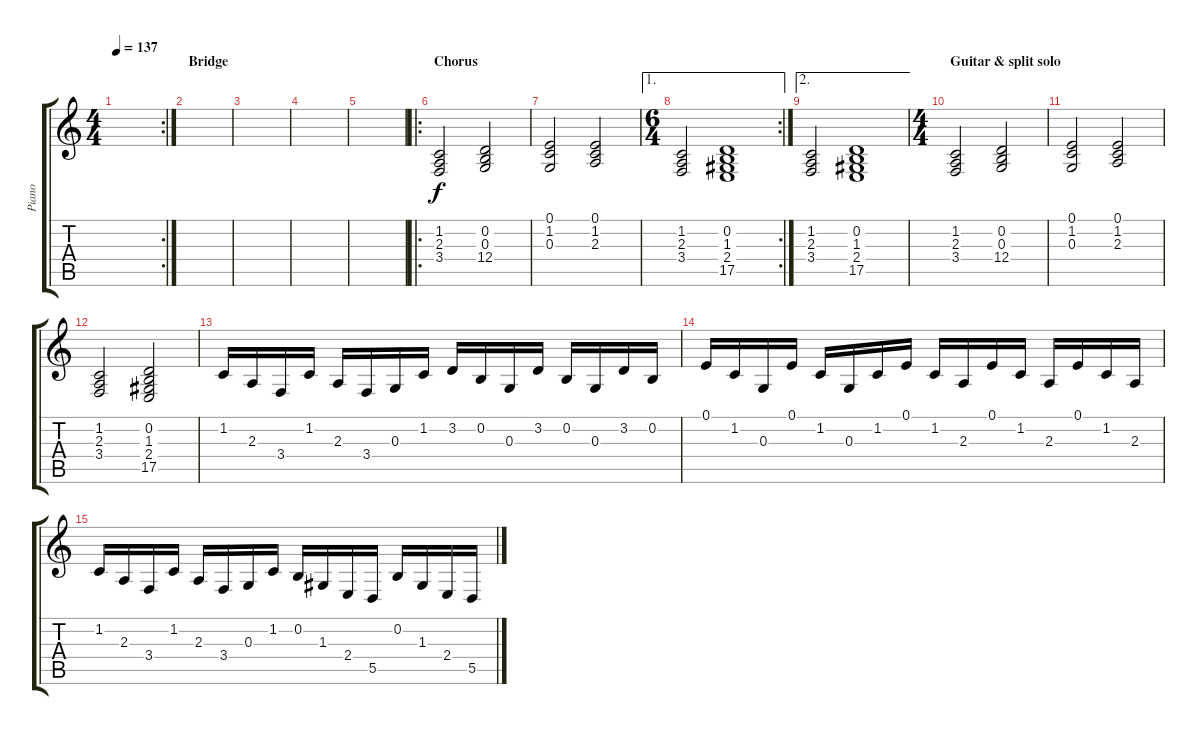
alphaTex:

\track ("Piano" "Piano") {instrument brightacousticpiano}
\staff {score tabs}
\tuning (E4 B3 G3 D3 A2 E2) {hide}
\rc 2
\ts (4 4)
\tempo 137
\clef g2
\ks c
|
\section ("" "Bridge")
|
|
|
|
\ro
\section ("" "Chorus")
(1.2 2.3 3.4).2{volume 16 balance 0} (0.2 0.3 12.4).2 |
(0.1 1.2 0.3).2 (0.1 1.2 2.3).2 |
\ae 1
\rc 2
\ts (6 4)
(1.2 2.3 3.4).2 (0.2 1.3 2.4 17.5).1 |
\ae 2
(1.2 2.3 3.4).2 (0.2 1.3 2.4 17.5).1 |
\ts (4 4)
\section ("" "Guitar & split solo")
(1.2 2.3 3.4).2{volume 16 balance 0} (0.2 0.3 12.4).2 |
(0.1 1.2 0.3).2 (0.1 1.2 2.3).2 |
(1.2 2.3 3.4).2 (0.2 1.3 2.4 17.5).2 |
1.2.16 2.3.16 3.4.16 1.2.16 2.3.16 3.4.16 0.3.16 1.2.16 3.2.16 0.2.16 0.3.16 3.2.16 0.2.16 0.3.16 3.2.16 0.2.16 |
0.1.16 1.2.16 0.3.16 0.1.16 1.2.16 0.3.16 1.2.16 0.1.16 1.2.16 2.3.16 0.1.16 1.2.16 2.3.16 0.1.16 1.2.16 2.3.16 |
1.2.16 2.3.16 3.4.16 1.2.16 2.3.16 3.4.16 0.3.16 1.2.16 0.2.16 1.3.16 2.4.16 5.5.16 0.2.16 1.3.16 2.4.16 5.5.16
